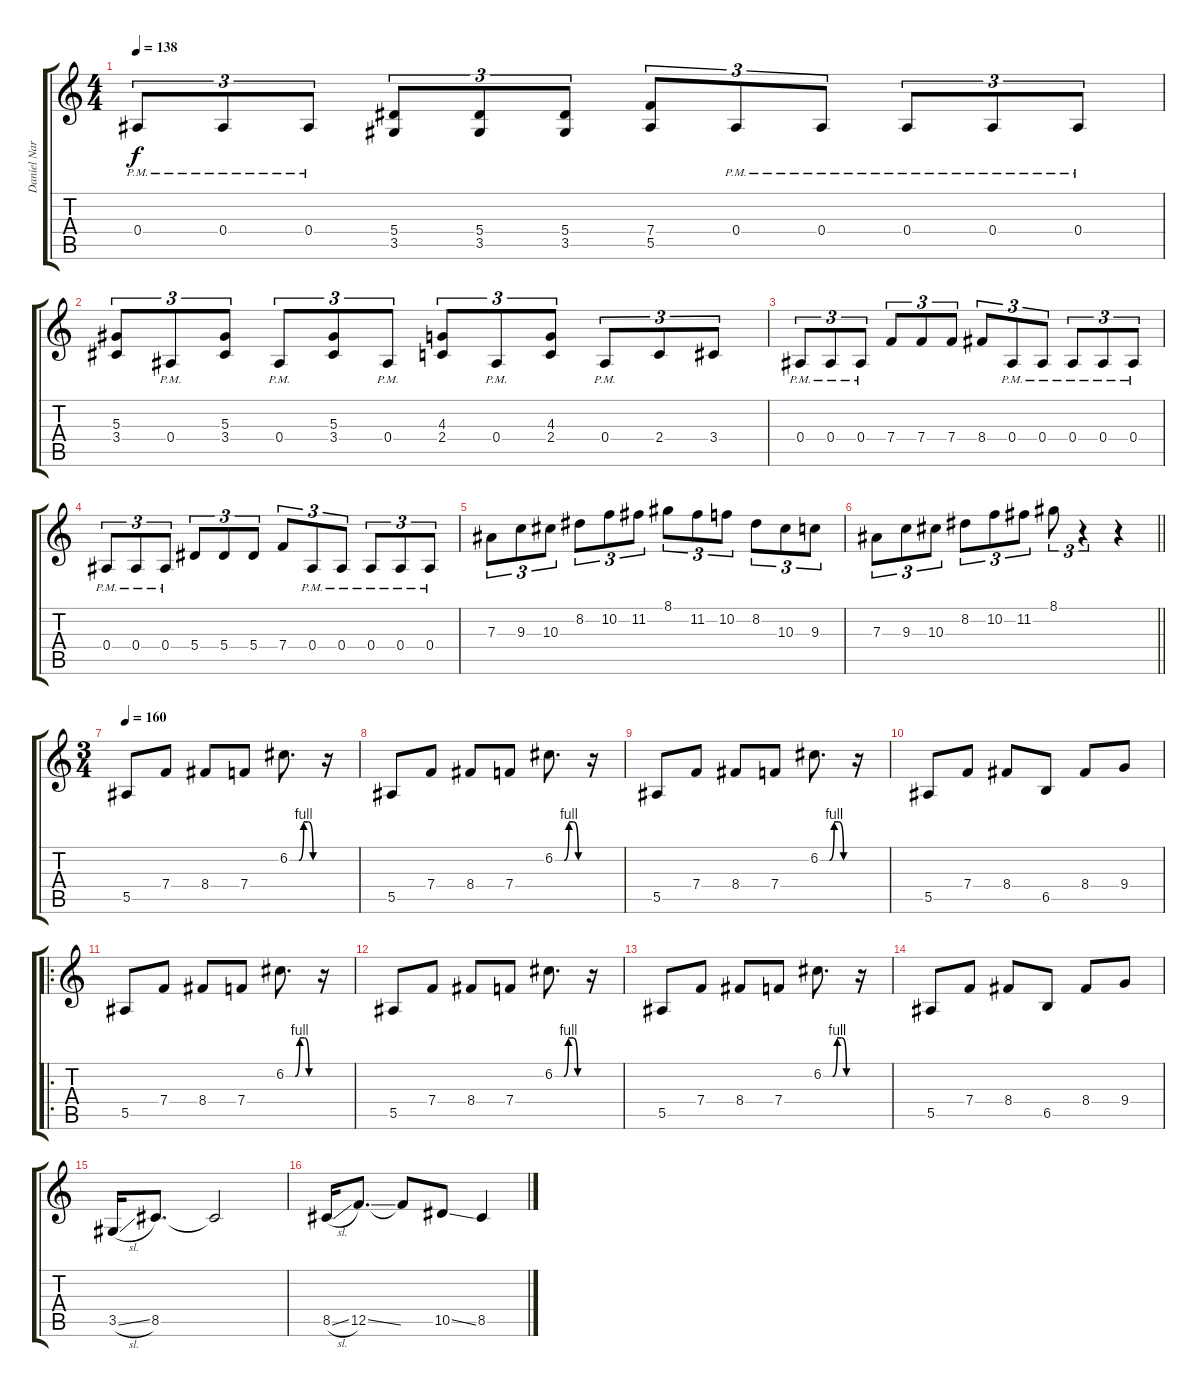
\track ("Daniel Nargang" "Daniel Nar") {instrument overdrivenguitar}
\staff {score tabs}
\tuning (C4 G3 Eb3 Bb2 F2 C2) {hide}
\ts (4 4)
\tempo 138
\clef g2
\ks c
0.4{pm}.8{tu (3 2) dy f} 0.4{pm}.8{tu (3 2)} 0.4{pm}.8{tu (3 2)} (5.4 3.5).8{tu (3 2)} (5.4 3.5).8{tu (3 2)} (5.4 3.5).8{tu (3 2)} (7.4 5.5).8{tu (3 2)} 0.4{pm}.8{tu (3 2)} 0.4{pm}.8{tu (3 2)} 0.4{pm}.8{tu (3 2)} 0.4{pm}.8{tu (3 2)} 0.4{pm}.8{tu (3 2)} |
(5.3 3.4).8{tu (3 2)} 0.4{pm}.8{tu (3 2)} (5.3 3.4).8{tu (3 2)} 0.4{pm}.8{tu (3 2)} (5.3 3.4).8{tu (3 2)} 0.4{pm}.8{tu (3 2)} (4.3 2.4).8{tu (3 2)} 0.4{pm}.8{tu (3 2)} (4.3 2.4).8{tu (3 2)} 0.4{pm}.8{tu (3 2)} 2.4.8{tu (3 2)} 3.4.8{tu (3 2)} |
0.4{pm}.8{tu (3 2)} 0.4{pm}.8{tu (3 2)} 0.4{pm}.8{tu (3 2)} 7.4.8{tu (3 2)} 7.4.8{tu (3 2)} 7.4.8{tu (3 2)} 8.4.8{tu (3 2)} 0.4{pm}.8{tu (3 2)} 0.4{pm}.8{tu (3 2)} 0.4{pm}.8{tu (3 2)} 0.4{pm}.8{tu (3 2)} 0.4{pm}.8{tu (3 2)} |
0.4{pm}.8{tu (3 2)} 0.4{pm}.8{tu (3 2)} 0.4{pm}.8{tu (3 2)} 5.4.8{tu (3 2)} 5.4.8{tu (3 2)} 5.4.8{tu (3 2)} 7.4.8{tu (3 2)} 0.4{pm}.8{tu (3 2)} 0.4{pm}.8{tu (3 2)} 0.4{pm}.8{tu (3 2)} 0.4{pm}.8{tu (3 2)} 0.4{pm}.8{tu (3 2)} |
7.3.8{tu (3 2)} 9.3.8{tu (3 2)} 10.3.8{tu (3 2)} 8.2.8{tu (3 2)} 10.2.8{tu (3 2)} 11.2.8{tu (3 2)} 8.1.8{tu (3 2)} 11.2.8{tu (3 2)} 10.2.8{tu (3 2)} 8.2.8{tu (3 2)} 10.3.8{tu (3 2)} 9.3.8{tu (3 2)} |
\barLineRight lightlight
7.3.8{tu (3 2)} 9.3.8{tu (3 2)} 10.3.8{tu (3 2)} 8.2.8{tu (3 2)} 10.2.8{tu (3 2)} 11.2.8{tu (3 2)} 8.1.8{tu (3 2)} r.4{tu (3 2)} r.4 |
\ts (3 4)
\tempo 160
5.5.8 7.4.8 8.4.8 7.4.8 6.2{be (custom 0 0 20 0 30 4 40 4 50 0 60 0)}.8{d} r.16 |
5.5.8 7.4.8 8.4.8 7.4.8 6.2{be (custom 0 0 20 0 30 4 40 4 50 0 60 0)}.8{d} r.16 |
5.5.8 7.4.8 8.4.8 7.4.8 6.2{be (custom 0 0 20 0 30 4 40 4 50 0 60 0)}.8{d} r.16 |
5.5.8 7.4.8 8.4.8 6.5.8 8.4.8 9.4.8 |
\ro
5.5.8 7.4.8 8.4.8 7.4.8 6.2{be (custom 0 0 20 0 30 4 40 4 50 0 60 0)}.8{d} r.16 |
5.5.8 7.4.8 8.4.8 7.4.8 6.2{be (custom 0 0 20 0 30 4 40 4 50 0 60 0)}.8{d} r.16 |
5.5.8 7.4.8 8.4.8 7.4.8 6.2{be (custom 0 0 20 0 30 4 40 4 50 0 60 0)}.8{d} r.16 |
5.5.8 7.4.8 8.4.8 6.5.8 8.4.8 9.4.8 |
3.5{sl}.16 8.5.8{d} 8.5{t}.2 |
8.5{sl}.16 12.5{ss}.8{d} 12.5{t}.8 10.5{ss}.8 8.5.4
